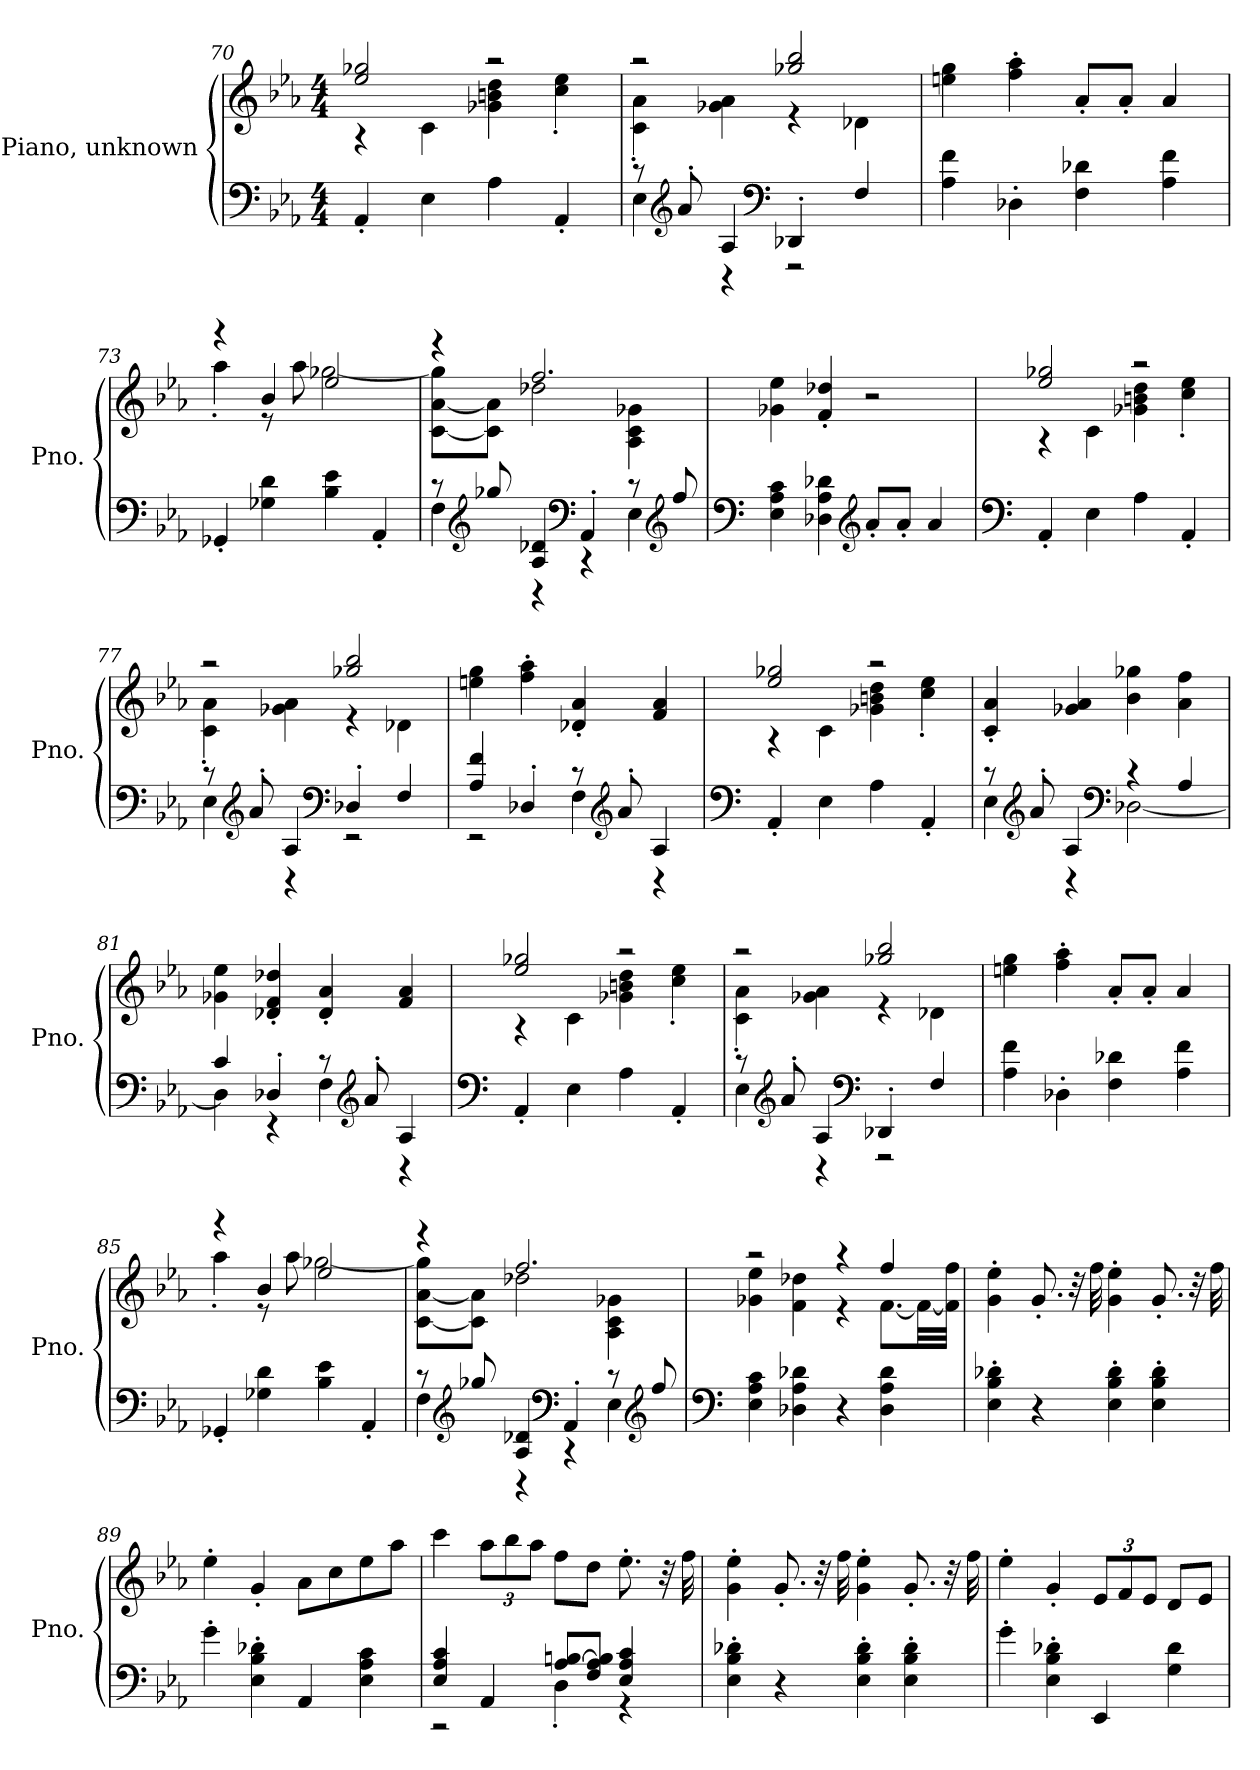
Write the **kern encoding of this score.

**kern	**kern
*part1	*part1
*staff2	*staff1
*I"Piano, unknown	*
*I'Pno.	*
*clefF4	*clefG2
*k[b-e-a-]	*k[b-e-a-]
*M4/4	*M4/4
=70	=70
*	*^
4AA-'/	2ee-/ 2gg-X/	4r
4E-\	.	4c\
4A-\	2r	4g-X\ 4bn\ 4dd\
4AA-'/	.	4cc\' 4ee-\'
=71	=71	=71
*^	*	*
8r	4E-\	2r	4c\' 4a-\'
*clefG2	*	*	*
8a-'/	.	.	.
4A-/	4r	.	4g-X\ 4a-\
*clefF4	*	*	*
4DD-X'/	2r	2gg-X/ 2bb-/	4r
4F/	.	.	4d-X\
*v	*v	*	*
*	*v	*v
=72	=72
4A-\ 4f\	4een\ 4gg\
4D-X'\	4ff\' 4aa-\'
4F\ 4d-X\	8a-'/L
.	8a-'/J
4A-\ 4f\	4a-/
=73	=73
*	*^
4GG-X'/	4r	4aa-'\
4G-X\ 4d\	4b-/	8r
.	.	8aa-\
4B-\ 4e-\	2ee-/	[2gg-X\
4AA-'/	.	.
!!LO:LB:g=z	!!
=74	=74	=74
*^	*	*
8r	4F\	4r	[8c\ [8a-\ 8gg-\]L
*clefG2	*	*	*
8gg-X/	.	.	8c\] 8a-\]J
4A-/ 4d-X/	4r	2.ff/	2dd-X\
*clefF4	*	*	*
4AA-'/	4r	.	.
8r	4E-\	.	4A-\ 4c\ 4g-X\
*clefG2	*	*	*
8ff/	.	.	.
*v	*v	*	*
*	*v	*v
=75	=75
*clefF4	*
4E-\ 4A-\ 4c\	4g-X\ 4ee-\
4D-X\ 4A-\ 4d-X\	4f/' 4dd-X/'
*clefG2	*
8a-'/L	2r
8a-'/J	.
4a-/	.
=76	=76
*clefF4	*
*	*^
4AA-'/	2ee-/ 2gg-X/	4r
4E-\	.	4c\
4A-\	2r	4g-X\ 4bn\ 4dd\
4AA-'/	.	4cc\' 4ee-\'
=77	=77	=77
*^	*	*
8r	4E-\	2r	4c\' 4a-\'
*clefG2	*	*	*
8a-'/	.	.	.
4A-/	4r	.	4g-X\ 4a-\
*clefF4	*	*	*
4D-X'/	2r	2gg-X/ 2bb-/	4r
4F/	.	.	4d-X\
*	*	*v	*v
!!LO:PB:g=z
=78	=78	=78
4A-/ 4f/	2r	4een\ 4gg\
4D-X'/	.	4ff\' 4aa-\'
8r	4F\	4d-X/' 4a-/'
*clefG2	*	*
8a-'/	.	.
4A-/	4r	4f/ 4a-/
*v	*v	*
=79	=79
*clefF4	*
*	*^
4AA-'/	2ee-/ 2gg-X/	4r
4E-\	.	4c\
4A-\	2r	4g-X\ 4bn\ 4dd\
4AA-'/	.	4cc\' 4ee-\'
*	*v	*v
=80	=80
*^	*
8r	4E-\	4c/' 4a-/'
*clefG2	*	*
8a-'/	.	.
4A-/	4r	4g-X/ 4a-/
*clefF4	*	*
4r	[2D-X\	4b-\ 4gg-X\
4A-/	.	4a-\ 4ff\
=81	=81	=81
4c/	4D-\]	4g-X\ 4ee-\
4D-X'/	4r	4d-X/' 4f/' 4dd-X/'
8r	4F\	4d-/' 4a-/'
*clefG2	*	*
8a-'/	.	.
4A-/	4r	4f/ 4a-/
*v	*v	*
!!LO:LB:g=z
=82	=82
*clefF4	*
*	*^
4AA-'/	2ee-/ 2gg-X/	4r
4E-\	.	4c\
4A-\	2r	4g-X\ 4bn\ 4dd\
4AA-'/	.	4cc\' 4ee-\'
=83	=83	=83
*^	*	*
8r	4E-\	2r	4c\' 4a-\'
*clefG2	*	*	*
8a-'/	.	.	.
4A-/	4r	.	4g-X\ 4a-\
*clefF4	*	*	*
4DD-X'/	2r	2gg-X/ 2bb-/	4r
4F/	.	.	4d-X\
*v	*v	*	*
*	*v	*v
=84	=84
4A-\ 4f\	4een\ 4gg\
4D-X'\	4ff\' 4aa-\'
4F\ 4d-X\	8a-'/L
.	8a-'/J
4A-\ 4f\	4a-/
=85	=85
*	*^
4GG-X'/	4r	4aa-'\
4G-X\ 4d\	4b-/	8r
.	.	8aa-\
4B-\ 4e-\	2ee-/	[2gg-X\
4AA-'/	.	.
!!LO:LB:g=z	!!
=86	=86	=86
*^	*	*
8r	4F\	4r	[8c\ [8a-\ 8gg-\]L
*clefG2	*	*	*
8gg-X/	.	.	8c\] 8a-\]J
4A-/ 4d-X/	4r	2.ff/	2dd-X\
*clefF4	*	*	*
4AA-'/	4r	.	.
8r	4E-\	.	4A-\ 4c\ 4g-X\
*clefG2	*	*	*
8ff/	.	.	.
*v	*v	*	*
=87	=87	=87
*clefF4	*	*
4E-\ 4A-\ 4c\	2r	4g-X\ 4ee-\
4D-X\ 4A-\ 4d-X\	.	4f\ 4dd-X\
4r	4r	4r
4D-\ 4A-\ 4d-\	4ff/	[8.f\L
.	.	32f\LL_
.	.	32f\] 32ff\JJJ
*	*v	*v
=88	=88
4E-\' 4B-\' 4d-X\'	4g\' 4ee-\'
4r	8.g'/
.	32r
.	32ff\
4E-\' 4B-\' 4d-\'	4g\' 4ee-\'
4E-\' 4B-\' 4d-\'	8.g'/
.	32r
.	32ff\
=89	=89
4g'\	4ee-'\
4E-\' 4B-\' 4d-X\'	4g'/
4AA-/	8a-\L
.	8cc\
4E-\ 4A-\ 4c\	8ee-\
.	8aa-\J
!!LO:LB:g=z
=90	=90
*^	*
4E-/ 4A-/ 4c/	2r	4ccc\
*	*	*Xbrackettup
4AA-/	.	12aa-\L
.	.	12bb-\
.	.	12aa-\J
[8A-/ [8Bn/L	4D'\	8ff\L
8F/ 8A-/] 8B/]J	.	8dd\J
4E-/ 4A-/ 4c/	4r	8.ee-'\
.	.	32r
.	.	32ff\
*v	*v	*
=91	=91
4E-\' 4B-\' 4d-X\'	4g\' 4ee-\'
4r	8.g'/
.	32r
.	32ff\
4E-\' 4B-\' 4d-\'	4g\' 4ee-\'
4E-\' 4B-\' 4d-\'	8.g'/
.	32r
.	32ff\
=92	=92
4g'\	4ee-'\
4E-\' 4B-\' 4d-X\'	4g'/
4EE-/	12e-/L
.	12f/
.	12e-/J
4G\ 4d-\	8d/L
.	8e-/J
=	=
*-	*-
